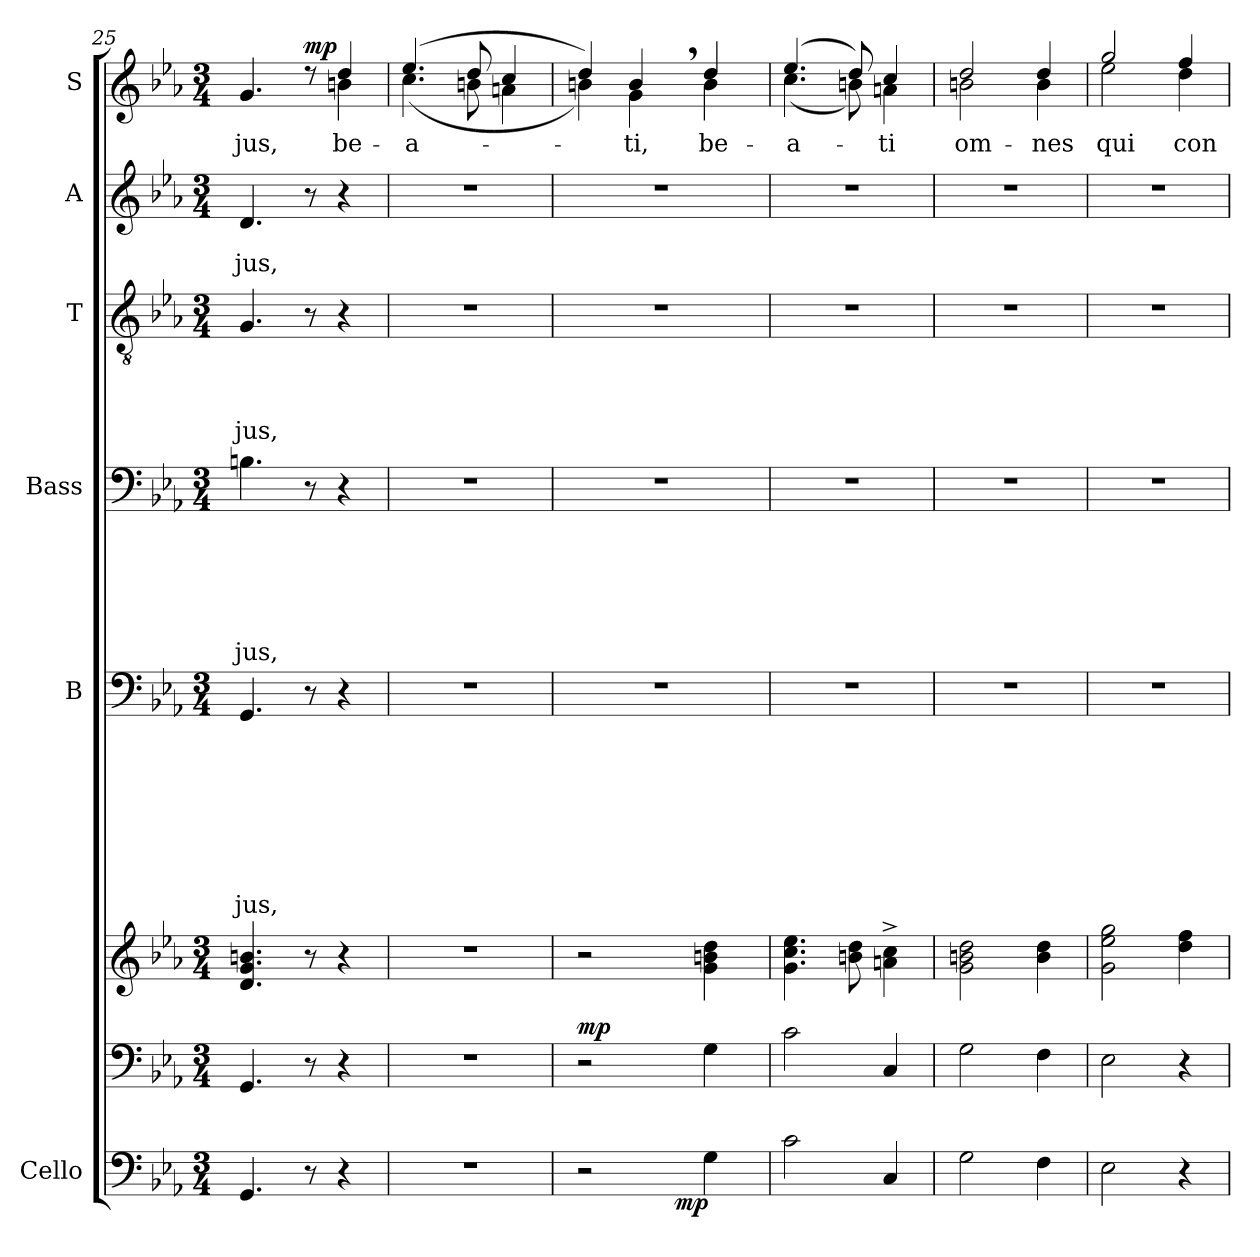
**kern	**dynam	**kern	**dynam	**kern	**kern	**text	**text	**text	**text	**text	**text	**text	**text	**kern	**text	**text	**text	**text	**text	**text	**kern	**text	**text	**text	**text	**kern	**text	**text	**kern	**text	**dynam
*part8	*part8	*part7	*part7	*part6	*part5	*part5	*part5	*part5	*part5	*part5	*part5	*part5	*part5	*part4	*part4	*part4	*part4	*part4	*part4	*part4	*part3	*part3	*part3	*part3	*part3	*part2	*part2	*part2	*part1	*part1	*part1
*staff8	*staff8	*staff7	*staff7	*staff6	*staff5	*staff5	*staff5	*staff5	*staff5	*staff5	*staff5	*staff5	*staff5	*staff4	*staff4	*staff4	*staff4	*staff4	*staff4	*staff4	*staff3	*staff3	*staff3	*staff3	*staff3	*staff2	*staff2	*staff2	*staff1	*staff1	*staff1
*I"Cello	*	*	*	*	*I"B	*	*	*	*	*	*	*	*	*I"Bass	*	*	*	*	*	*	*I"T	*	*	*	*	*I"A	*	*	*I"S	*	*
*	*	*	*	*	*I'B	*	*	*	*	*	*	*	*	*I'B	*	*	*	*	*	*	*I'T	*	*	*	*	*I'A	*	*	*I'S	*	*
*clefF4	*	*clefF4	*	*clefG2	*clefF4	*	*	*	*	*	*	*	*	*clefF4	*	*	*	*	*	*	*clefGv2	*	*	*	*	*clefG2	*	*	*clefG2	*	*
*k[b-e-a-]	*	*k[b-e-a-]	*	*k[b-e-a-]	*k[b-e-a-]	*	*	*	*	*	*	*	*	*k[b-e-a-]	*	*	*	*	*	*	*k[b-e-a-]	*	*	*	*	*k[b-e-a-]	*	*	*k[b-e-a-]	*	*
*E-:	*	*E-:	*	*E-:	*E-:	*	*	*	*	*	*	*	*	*E-:	*	*	*	*	*	*	*E-:	*	*	*	*	*E-:	*	*	*E-:	*	*
*M3/4	*	*M3/4	*	*M3/4	*M3/4	*	*	*	*	*	*	*	*	*M3/4	*	*	*	*	*	*	*M3/4	*	*	*	*	*M3/4	*	*	*M3/4	*	*
=25	=25	=25	=25	=25	=25	=25	=25	=25	=25	=25	=25	=25	=25	=25	=25	=25	=25	=25	=25	=25	=25	=25	=25	=25	=25	=25	=25	=25	=25	=25	=25
!	!	!	!	!	!	!	!	!	!	!	!	!	!LO:LY:b	!	!	!	!	!	!	!LO:LY:b	!	!	!	!	!LO:LY:b	!	!	!LO:LY:b	!	!LO:LY:b	!
*	*	*	*	*	*	*	*	*	*	*	*	*	*	*	*	*	*	*	*	*	*	*	*	*	*	*	*	*	*^	*	*
4.GG/	.	4.GG/	.	4.d/ 4.g/ 4.bn/	4.GG/	.	.	.	.	.	.	.	-jus,	4.Bn\	.	.	.	.	.	-jus,	4.G/	.	.	.	-jus,	4.d/	.	-jus,	4.g/	2ryy	-jus,	.
!	!	!	!	!	!	!	!	!	!	!	!	!	!	!	!	!	!	!	!	!	!	!	!	!	!	!	!	!	!	!	!	!LO:DY:a
8r	.	8r	.	8r	8r	.	.	.	.	.	.	.	.	8r	.	.	.	.	.	.	8r	.	.	.	.	8r	.	.	8rcc	.	.	mp
!	!	!	!	!	!	!	!	!	!	!	!	!	!	!	!	!	!	!	!	!	!	!	!	!	!	!	!	!	!	!	!LO:LY:b	!
4r	.	4r	.	4r	4r	.	.	.	.	.	.	.	.	4r	.	.	.	.	.	.	4r	.	.	.	.	4r	.	.	4dd/	4bn\	be-	.
=26	=26	=26	=26	=26	=26	=26	=26	=26	=26	=26	=26	=26	=26	=26	=26	=26	=26	=26	=26	=26	=26	=26	=26	=26	=26	=26	=26	=26	=26	=26	=26	=26
!LO:N:vis=1	!	!LO:N:vis=1	!	!LO:N:vis=1	!LO:N:vis=1	!	!	!	!	!	!	!	!	!LO:N:vis=1	!	!	!	!	!	!	!LO:N:vis=1	!	!	!	!	!LO:N:vis=1	!	!	!	!	!LO:LY:b	!
2.r	.	2.r	.	2.r	2.r	.	.	.	.	.	.	.	.	2.r	.	.	.	.	.	.	2.r	.	.	.	.	2.r	.	.	(4.ee-/	(<4.cc\	-a-	.
.	.	.	.	.	.	.	.	.	.	.	.	.	.	.	.	.	.	.	.	.	.	.	.	.	.	.	.	.	8dd/	8bn\	.	.
.	.	.	.	.	.	.	.	.	.	.	.	.	.	.	.	.	.	.	.	.	.	.	.	.	.	.	.	.	4cc/	4an\	.	.
=27	=27	=27	=27	=27	=27	=27	=27	=27	=27	=27	=27	=27	=27	=27	=27	=27	=27	=27	=27	=27	=27	=27	=27	=27	=27	=27	=27	=27	=27	=27	=27	=27
*	*	*	*	*^	*	*	*	*	*	*	*	*	*	*	*	*	*	*	*	*	*	*	*	*	*	*	*	*	*	*	*	*
!	!	!	!LO:DY:a	!	!	!LO:N:vis=1	!	!	!	!	!	!	!	!	!LO:N:vis=1	!	!	!	!	!	!	!LO:N:vis=1	!	!	!	!	!LO:N:vis=1	!	!	!	!	!	!
*^	*	*	*	*	*	*	*	*	*	*	*	*	*	*	*	*	*	*	*	*	*	*	*	*	*	*	*	*	*	*	*	*	*
2r	4ryy	.	2r	mp	4ryy	2r	2.r	.	.	.	.	.	.	.	.	2.r	.	.	.	.	.	.	2.r	.	.	.	.	2.r	.	.	4dd/)	4bn\)	.	.
!	!	!	!	!	!	!	!	!	!	!	!	!	!	!	!	!	!	!	!	!	!	!	!	!	!	!	!	!	!	!	!	!	!LO:LY:b	!
.	8ryy	.	.	.	8ryy	.	.	.	.	.	.	.	.	.	.	.	.	.	.	.	.	.	.	.	.	.	.	.	.	.	4b,>/	4g\	-ti,	.
.	32ryy	.	.	.	32ryy	.	.	.	.	.	.	.	.	.	.	.	.	.	.	.	.	.	.	.	.	.	.	.	.	.	.	.	.	.
!	!	!LO:DY:b	!	!	!	!	!	!	!	!	!	!	!	!	!	!	!	!	!	!	!	!	!	!	!	!	!	!	!	!	!	!	!	!
.	4ryy	mp	.	.	4ryy	.	.	.	.	.	.	.	.	.	.	.	.	.	.	.	.	.	.	.	.	.	.	.	.	.	.	.	.	.
!	!	!	!	!	!	!	!	!	!	!	!	!	!	!	!	!	!	!	!	!	!	!	!	!	!	!	!	!	!	!	!	!	!LO:LY:b	!
4G\	.	.	4G\	.	.	4g\ 4bn\ 4dd\	.	.	.	.	.	.	.	.	.	.	.	.	.	.	.	.	.	.	.	.	.	.	.	.	4dd/	4b\	be-	.
.	16.ryy	.	.	.	16.ryy	.	.	.	.	.	.	.	.	.	.	.	.	.	.	.	.	.	.	.	.	.	.	.	.	.	.	.	.	.
*	*	*	*	*	*v	*v	*	*	*	*	*	*	*	*	*	*	*	*	*	*	*	*	*	*	*	*	*	*	*	*	*	*	*	*
=28	=28	=28	=28	=28	=28	=28	=28	=28	=28	=28	=28	=28	=28	=28	=28	=28	=28	=28	=28	=28	=28	=28	=28	=28	=28	=28	=28	=28	=28	=28	=28	=28	=28
!	!	!	!	!	!	!LO:N:vis=1	!	!	!	!	!	!	!	!	!LO:N:vis=1	!	!	!	!	!	!	!LO:N:vis=1	!	!	!	!	!LO:N:vis=1	!	!	!	!	!LO:LY:b	!
*v	*v	*	*	*	*	*	*	*	*	*	*	*	*	*	*	*	*	*	*	*	*	*	*	*	*	*	*	*	*	*	*	*	*
2c\	.	2c\	.	4.g\ 4.cc\ 4.ee-\	2.r	.	.	.	.	.	.	.	.	2.r	.	.	.	.	.	.	2.r	.	.	.	.	2.r	.	.	(4.ee-/	(<4.cc\	-a-	.
.	.	.	.	8bn\ 8dd\	.	.	.	.	.	.	.	.	.	.	.	.	.	.	.	.	.	.	.	.	.	.	.	.	8dd/)	8bn\)	.	.
!	!	!	!	!	!	!	!	!	!	!	!	!	!	!	!	!	!	!	!	!	!	!	!	!	!	!	!	!	!	!	!LO:LY:b	!
4C/	.	4C/	.	4an\^> 4cc\^>	.	.	.	.	.	.	.	.	.	.	.	.	.	.	.	.	.	.	.	.	.	.	.	.	4cc/	4an\	-ti	.
!!LO:LB:g=z	!!
=29	=29	=29	=29	=29	=29	=29	=29	=29	=29	=29	=29	=29	=29	=29	=29	=29	=29	=29	=29	=29	=29	=29	=29	=29	=29	=29	=29	=29	=29	=29	=29	=29
!	!	!	!	!	!	!	!	!	!	!	!	!	!	!	!	!	!	!	!	!	!	!	!	!	!	!LO:N:vis=1	!	!	!	!	!LO:LY:b	!
2G\	.	2G\	.	2g\ 2bn\ 2dd\	2.r	.	.	.	.	.	.	.	.	2.r	.	.	.	.	.	.	2.r	.	.	.	.	2.r	.	.	2dd/	2bn\	om-	.
!	!	!	!	!	!	!	!	!	!	!	!	!	!	!	!	!	!	!	!	!	!	!	!	!	!	!	!	!	!	!	!LO:LY:b	!
4F\	.	4F\	.	4b\ 4dd\	.	.	.	.	.	.	.	.	.	.	.	.	.	.	.	.	.	.	.	.	.	.	.	.	4dd/	4b\	-nes	.
=30	=30	=30	=30	=30	=30	=30	=30	=30	=30	=30	=30	=30	=30	=30	=30	=30	=30	=30	=30	=30	=30	=30	=30	=30	=30	=30	=30	=30	=30	=30	=30	=30
!	!	!	!	!	!	!	!	!	!	!	!	!	!	!	!	!	!	!	!	!	!	!	!	!	!	!LO:N:vis=1	!	!	!	!	!LO:LY:b	!
2E-\	.	2E-\	.	2g\ 2ee-\ 2gg\	2.r	.	.	.	.	.	.	.	.	2.r	.	.	.	.	.	.	2.r	.	.	.	.	2.r	.	.	2gg/	2ee-\	qui	.
!	!	!	!	!	!	!	!	!	!	!	!	!	!	!	!	!	!	!	!	!	!	!	!	!	!	!	!	!	!	!	!LO:LY:b	!
4r	.	4r	.	4dd\ 4ff\	.	.	.	.	.	.	.	.	.	.	.	.	.	.	.	.	.	.	.	.	.	.	.	.	4ff/	4dd\	con-	.
*	*	*	*	*	*	*	*	*	*	*	*	*	*	*	*	*	*	*	*	*	*	*	*	*	*	*	*	*	*v	*v	*	*
=	=	=	=	=	=	=	=	=	=	=	=	=	=	=	=	=	=	=	=	=	=	=	=	=	=	=	=	=	=	=	=
*-	*-	*-	*-	*-	*-	*-	*-	*-	*-	*-	*-	*-	*-	*-	*-	*-	*-	*-	*-	*-	*-	*-	*-	*-	*-	*-	*-	*-	*-	*-	*-
